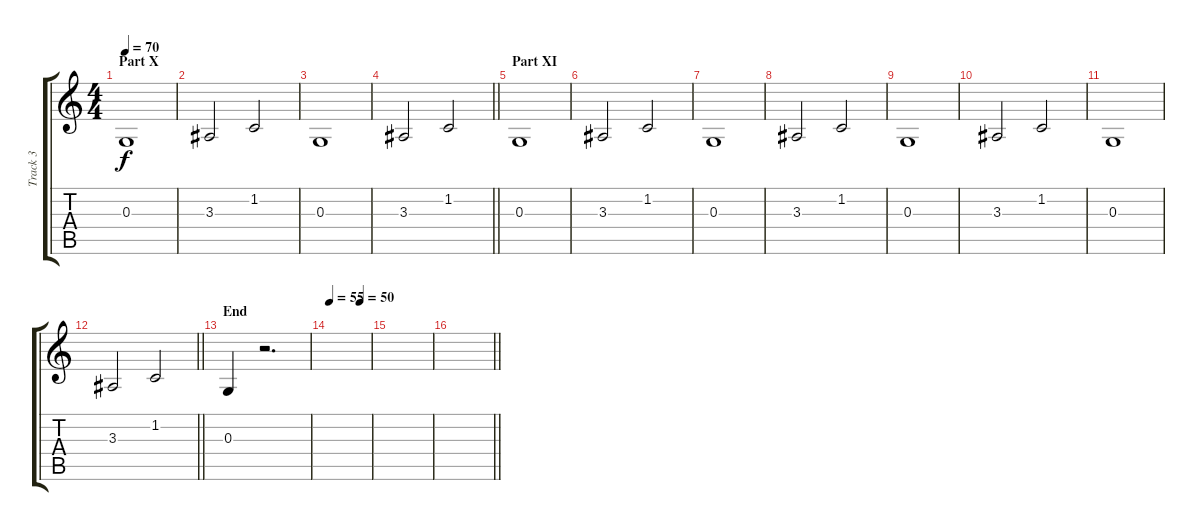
\track ("Track 3" "Track 3") {instrument violin}
\staff {score tabs}
\tuning (E4 B3 G3 D3 A2 E2) {hide}
\ts (4 4)
\section ("" "Part X")
\tempo 70
\clef g2
\ks c
0.3.1{dy f} |
3.3.2 1.2.2 |
0.3.1 |
\barLineRight lightlight
3.3.2 1.2.2 |
\section ("" "Part XI")
0.3.1 |
3.3.2 1.2.2 |
0.3.1 |
3.3.2 1.2.2 |
0.3.1 |
3.3.2 1.2.2 |
0.3.1 |
\barLineRight lightlight
3.3.2 1.2.2 |
\section ("" "End")
0.3.4 r.2{d} |
\tempo 55
\tempo (50 0.75)
|
|
\barLineRight lightlight
